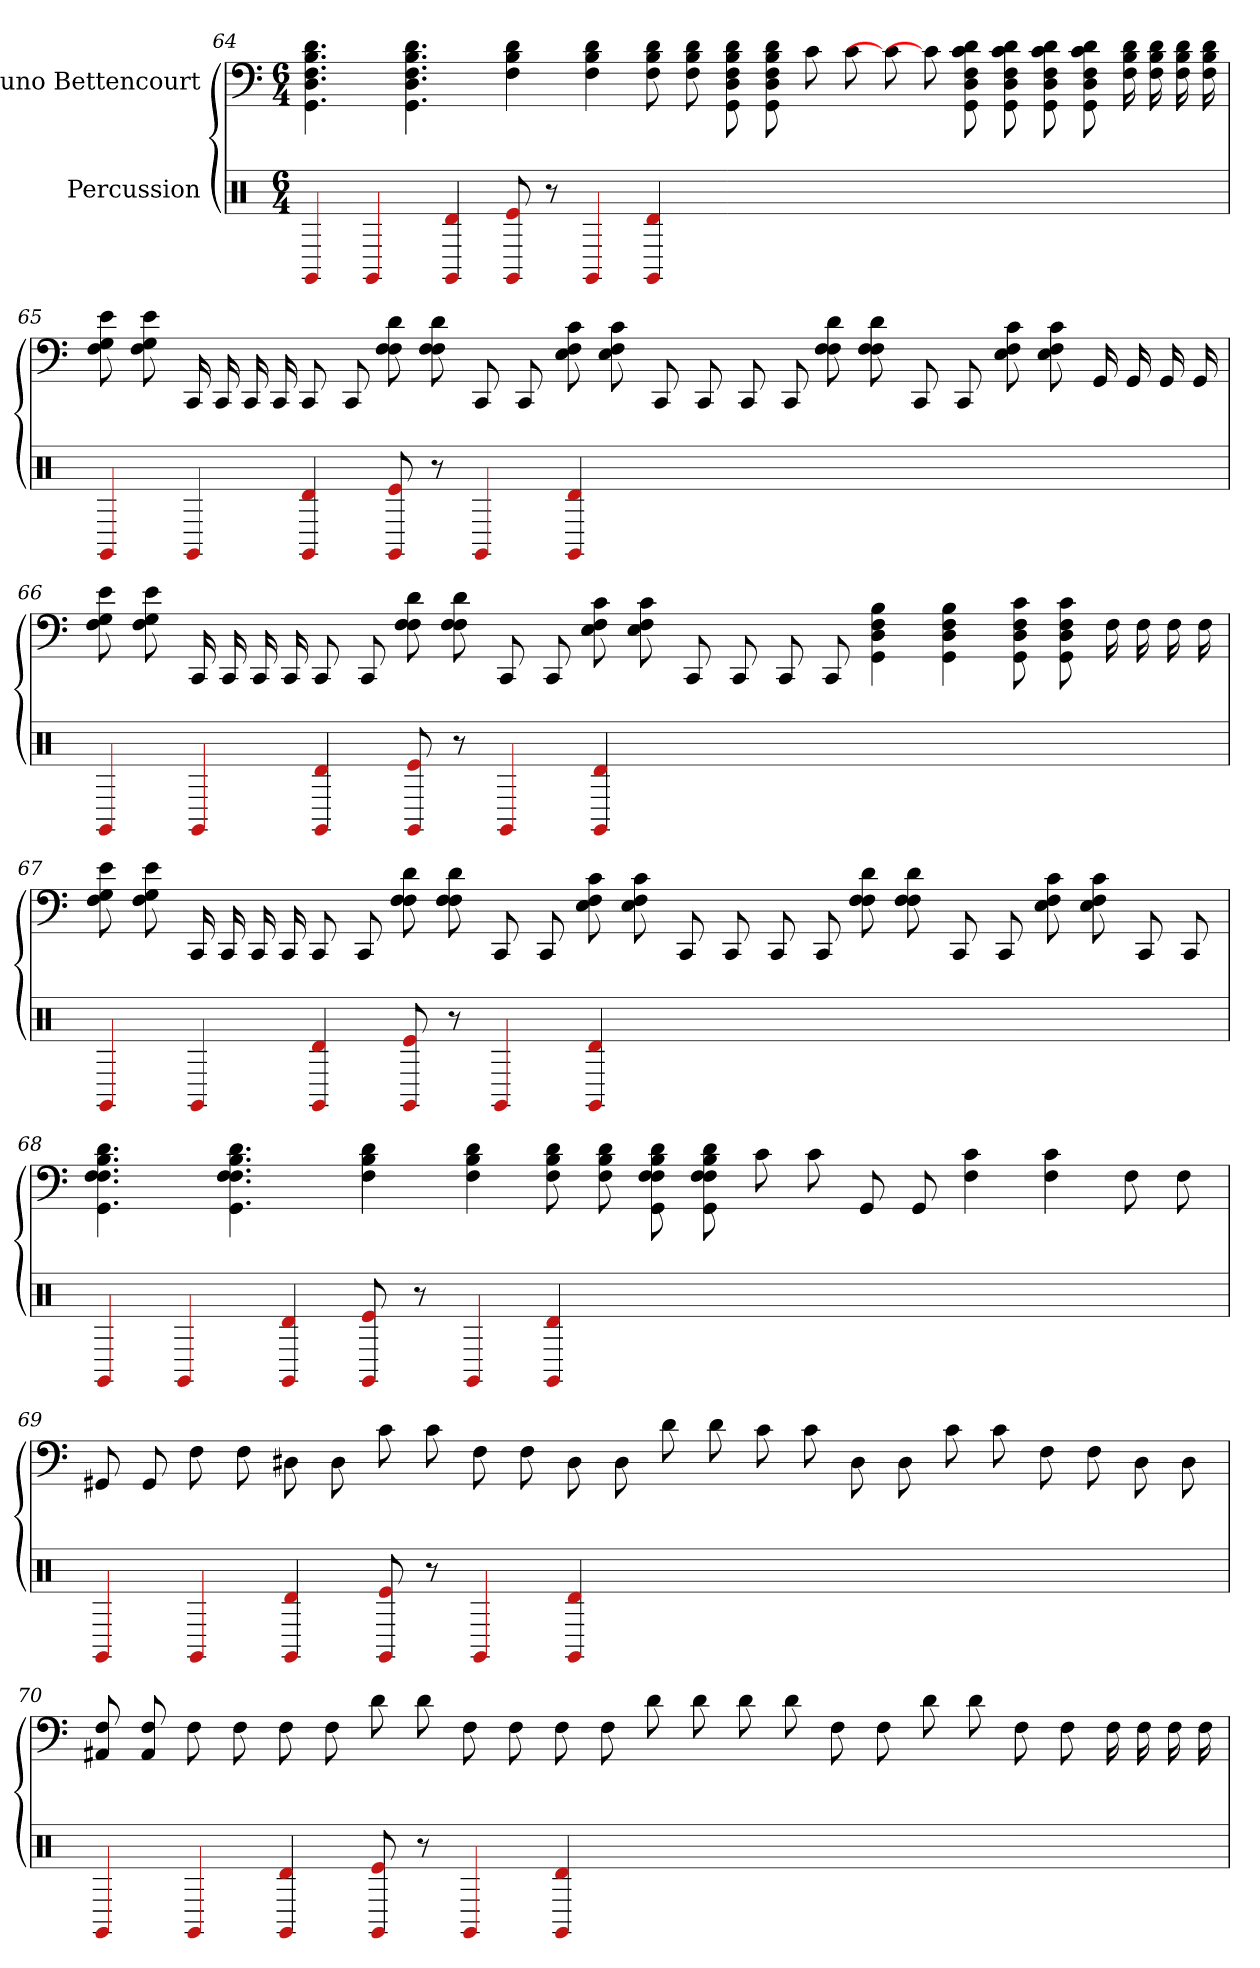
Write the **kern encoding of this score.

**kern	**kern
*part2	*part1
*staff2	*staff1
*I"Percussion	*I"Nuno Bettencourt
*clefX	*
*k[]	*k[]
*M6/4	*M6/4
=64	=64
4GG#	4.d 4.B 4.F 4.D 4.GG
4GG#	.
.	4.d 4.B 4.F 4.D 4.GG
4GG# 4d	.
8GG# 8e	4d 4B 4F
8r	.
4GG#	4d 4B 4F
4GG# 4d	8d 8B 8F
.	8d 8B 8F
1.ryy	8d 8B 8F 8D 8GG
.	8d 8B 8F 8D 8GG
.	8c
.	8c
.	8c]
.	8c]
.	8d 8c 8F 8D 8GG
.	8d 8c 8F 8D 8GG
.	8d 8c 8F 8D 8GG
.	8d 8c 8F 8D 8GG
.	16d 16B 16F
.	16d 16B 16F
.	16d 16B 16F
.	16d 16B 16F
=65	=65
4GG#	8e 8F 8G
.	8e 8F 8G
4GG#	16CC
.	16CC
.	16CC
.	16CC
4GG# 4d	8CC
.	8CC
8GG# 8e	8d 8F 8F
8r	8d 8F 8F
4GG#	8CC
.	8CC
4GG# 4d	8c 8F 8E
.	8c 8F 8E
1.ryy	8CC
.	8CC
.	8CC
.	8CC
.	8d 8F 8F
.	8d 8F 8F
.	8CC
.	8CC
.	8c 8F 8E
.	8c 8F 8E
.	16GG
.	16GG
.	16GG
.	16GG
=66	=66
4GG#	8e 8F 8G
.	8e 8F 8G
4GG#	16CC
.	16CC
.	16CC
.	16CC
4GG# 4d	8CC
.	8CC
8GG# 8e	8d 8F 8F
8r	8d 8F 8F
4GG#	8CC
.	8CC
4GG# 4d	8c 8F 8E
.	8c 8F 8E
1.ryy	8CC
.	8CC
.	8CC
.	8CC
.	4B 4F 4D 4GG
.	4B 4F 4D 4GG
.	8c 8F 8D 8GG
.	8c 8F 8D 8GG
.	16F
.	16F
.	16F
.	16F
=67	=67
4GG#	8e 8F 8G
.	8e 8F 8G
4GG#	16CC
.	16CC
.	16CC
.	16CC
4GG# 4d	8CC
.	8CC
8GG# 8e	8d 8F 8F
8r	8d 8F 8F
4GG#	8CC
.	8CC
4GG# 4d	8c 8F 8E
.	8c 8F 8E
1.ryy	8CC
.	8CC
.	8CC
.	8CC
.	8d 8F 8F
.	8d 8F 8F
.	8CC
.	8CC
.	8c 8F 8E
.	8c 8F 8E
.	8CC
.	8CC
=68	=68
4GG#	4.d 4.B 4.F 4.F 4.GG
4GG#	.
.	4.d 4.B 4.F 4.F 4.GG
4GG# 4d	.
8GG# 8e	4d 4B 4F
8r	.
4GG#	4d 4B 4F
4GG# 4d	8d 8B 8F
.	8d 8B 8F
1.ryy	8d 8B 8F 8F 8GG
.	8d 8B 8F 8F 8GG
.	8c
.	8c
.	8GG
.	8GG
.	4c 4F
.	4c 4F
.	8F
.	8F
=69	=69
4GG#	8GG#
.	8GG#
4GG#	8F
.	8F
4GG# 4d	8D#
.	8D#
8GG# 8e	8c
8r	8c
4GG#	8F
.	8F
4GG# 4d	8D#
.	8D#
1.ryy	8d
.	8d
.	8c
.	8c
.	8D#
.	8D#
.	8c
.	8c
.	8F
.	8F
.	8D#
.	8D#
=70	=70
4GG#	8F 8AA#
.	8F 8AA#
4GG#	8F
.	8F
4GG# 4d	8F
.	8F
8GG# 8e	8d
8r	8d
4GG#	8F
.	8F
4GG# 4d	8F
.	8F
1.ryy	8d
.	8d
.	8d
.	8d
.	8F
.	8F
.	8d
.	8d
.	8F
.	8F
.	16F
.	16F
.	16F
.	16F
=	=
*-	*-
